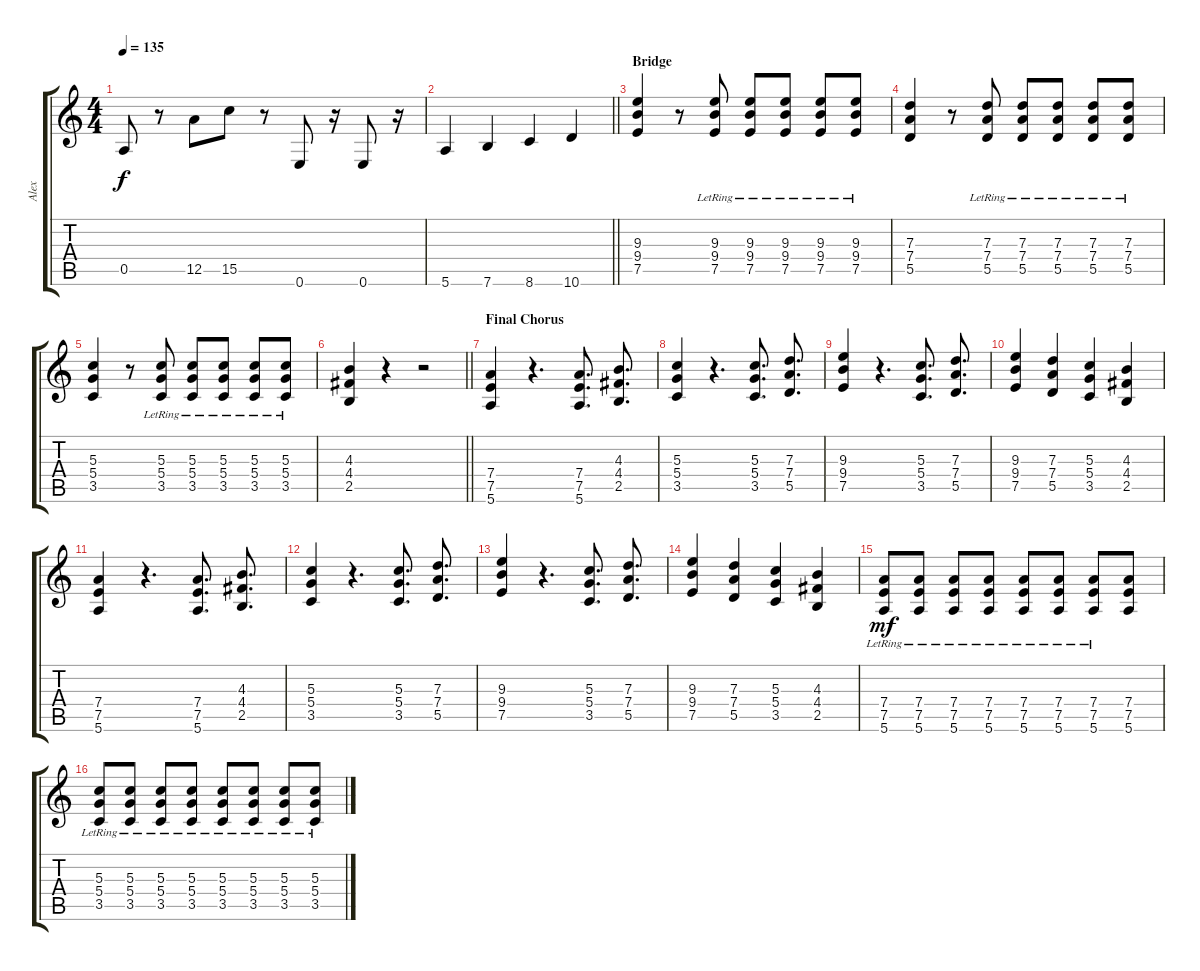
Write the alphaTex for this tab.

\track ("Alex" "Alex") {instrument overdrivenguitar}
\staff {score tabs}
\tuning (E4 B3 G3 D3 A2 E2) {hide}
\ts (4 4)
\tempo 135
\clef g2
\ks c
0.5.8{dy f} r.8 12.5.8 15.5.8 r.8 0.6.8 r.16 0.6.8 r.16 |
\barLineRight lightlight
5.6.4 7.6.4 8.6.4 10.6.4 |
\section ("" "Bridge")
(9.3 9.4 7.5).4 r.8 (9.3{lr} 9.4{lr} 7.5{lr}).8 (9.3{lr} 9.4{lr} 7.5{lr}).8 (9.3{lr} 9.4{lr} 7.5{lr}).8 (9.3{lr} 9.4{lr} 7.5{lr}).8 (9.3{lr} 9.4{lr} 7.5{lr}).8 |
(7.3 7.4 5.5).4 r.8 (7.3{lr} 7.4{lr} 5.5{lr}).8 (7.3{lr} 7.4{lr} 5.5{lr}).8 (7.3{lr} 7.4{lr} 5.5{lr}).8 (7.3{lr} 7.4{lr} 5.5{lr}).8 (7.3{lr} 7.4{lr} 5.5{lr}).8 |
(5.3 5.4 3.5).4 r.8 (5.3{lr} 5.4{lr} 3.5{lr}).8 (5.3{lr} 5.4{lr} 3.5{lr}).8 (5.3{lr} 5.4{lr} 3.5{lr}).8 (5.3{lr} 5.4{lr} 3.5{lr}).8 (5.3{lr} 5.4{lr} 3.5{lr}).8 |
\barLineRight lightlight
(4.3 4.4 2.5).4 r.4 r.2 |
\section ("" "Final Chorus")
(7.4 7.5 5.6).4 r.4{d} (7.4 7.5 5.6).8{d} (4.3 4.4 2.5).8{d} |
(5.3 5.4 3.5).4 r.4{d} (5.3 5.4 3.5).8{d} (7.3 7.4 5.5).8{d} |
(9.3 9.4 7.5).4 r.4{d} (5.3 5.4 3.5).8{d} (7.3 7.4 5.5).8{d} |
(9.3 9.4 7.5).4 (7.3 7.4 5.5).4 (5.3 5.4 3.5).4 (4.3 4.4 2.5).4 |
(7.4 7.5 5.6).4 r.4{d} (7.4 7.5 5.6).8{d} (4.3 4.4 2.5).8{d} |
(5.3 5.4 3.5).4 r.4{d} (5.3 5.4 3.5).8{d} (7.3 7.4 5.5).8{d} |
(9.3 9.4 7.5).4 r.4{d} (5.3 5.4 3.5).8{d} (7.3 7.4 5.5).8{d} |
(9.3 9.4 7.5).4 (7.3 7.4 5.5).4 (5.3 5.4 3.5).4 (4.3 4.4 2.5).4 |
(7.4{lr} 7.5{lr} 5.6{lr}).8{dy mf} (7.4{lr} 7.5{lr} 5.6{lr}).8 (7.4{lr} 7.5{lr} 5.6{lr}).8 (7.4{lr} 7.5{lr} 5.6{lr}).8 (7.4{lr} 7.5{lr} 5.6{lr}).8 (7.4{lr} 7.5{lr} 5.6{lr}).8 (7.4{lr} 7.5{lr} 5.6{lr}).8 (7.4 7.5 5.6).8 |
(5.3{lr} 5.4{lr} 3.5{lr}).8 (5.3{lr} 5.4{lr} 3.5{lr}).8 (5.3{lr} 5.4{lr} 3.5{lr}).8 (5.3{lr} 5.4{lr} 3.5{lr}).8 (5.3{lr} 5.4{lr} 3.5{lr}).8 (5.3{lr} 5.4{lr} 3.5{lr}).8 (5.3{lr} 5.4{lr} 3.5{lr}).8 (5.3{lr} 5.4{lr} 3.5{lr}).8
